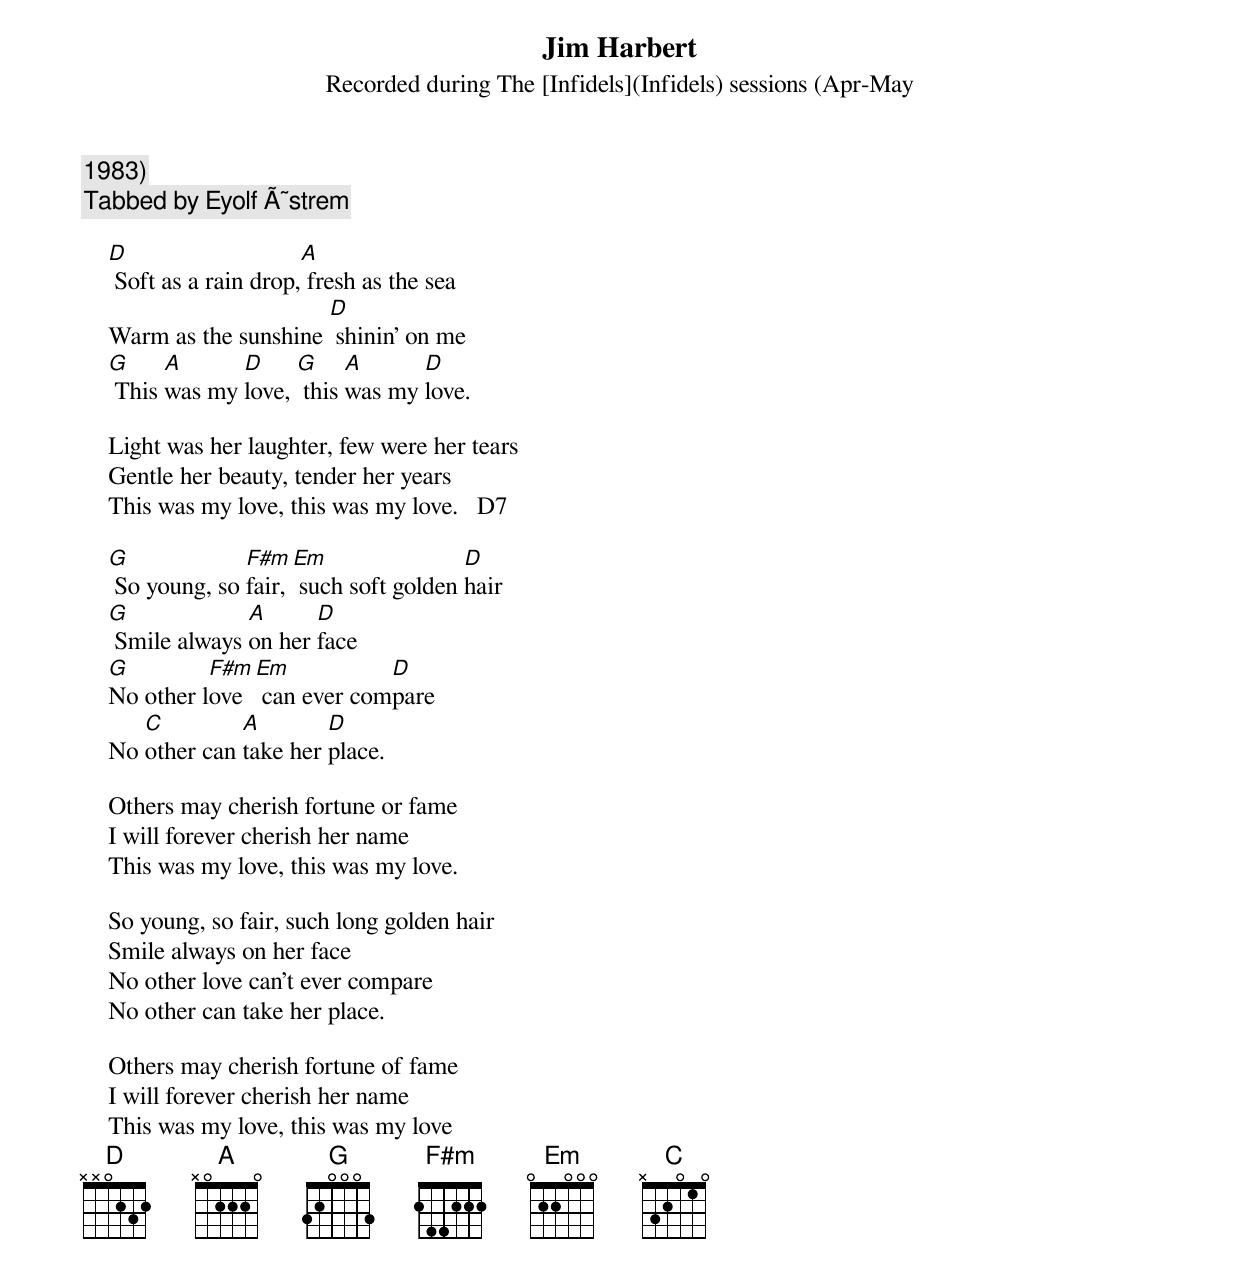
Jim Harbert
Recorded during The [Infidels](Infidels) sessions (Apr-May
1983)
Tabbed by Eyolf Ã˜strem

    D                    A
     Soft as a rain drop, fresh as the sea
                         D
    Warm as the sunshine  shinin' on me
    G     A      D     G     A      D
     This was my love,  this was my love.

    Light was her laughter, few were her tears
    Gentle her beauty, tender her years
    This was my love, this was my love.   D7

    G             F#m   Em                D
     So young, so fair,  such soft golden hair
    G             A      D
     Smile always on her face
    G         F#m Em           D
    No other love  can ever compare
       C         A        D
    No other can take her place.

    Others may cherish fortune or fame
    I will forever cherish her name
    This was my love, this was my love.

    So young, so fair, such long golden hair
    Smile always on her face
    No other love can't ever compare
    No other can take her place.

    Others may cherish fortune of fame
    I will forever cherish her name
    This was my love, this was my love
